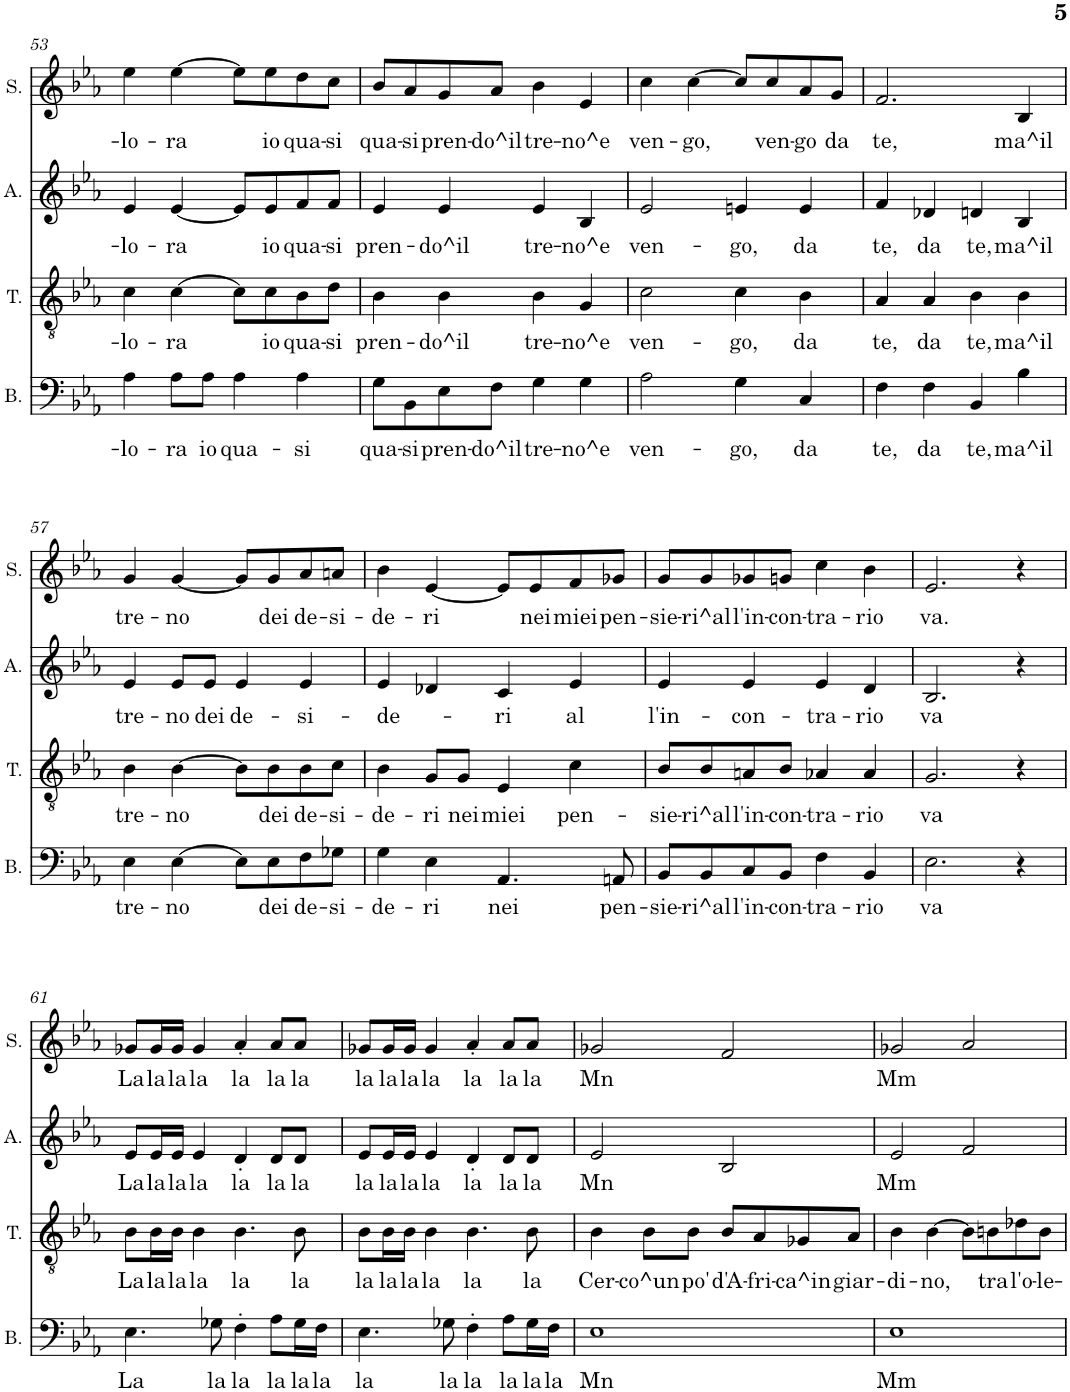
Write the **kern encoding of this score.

**kern	**text	**kern	**text	**kern	**text	**kern	**text
*part4	*part4	*part3	*part3	*part2	*part2	*part1	*part1
*staff4	*staff4	*staff3	*staff3	*staff2	*staff2	*staff1	*staff1
*I"Basso	*	*I"Tenore	*	*I"Contralto	*	*I"Soprano	*
*I'B.	*	*I'T.	*	*	*	*I'S.	*
!!LO:PB:g=z
*clefF4	*	*clefGv2	*	*clefG2	*	*clefG2	*
*k[b-e-a-]	*	*k[b-e-a-]	*	*k[b-e-a-]	*	*k[b-e-a-]	*
*M4/4	*	*M4/4	*	*M4/4	*	*M4/4	*
=53	=53	=53	=53	=53	=53	=53	=53
!	!LO:LY:b	!	!LO:LY:b	!	!LO:LY:b	!	!LO:LY:b
4A-\	-lo-	4c\	-lo-	4e-/	-lo-	4ee-\	-lo-
!	!LO:LY:b	!	!LO:LY:b	!	!LO:LY:b	!	!LO:LY:b
8A-\L	-ra	[4c\	-ra	[4e-/	-ra	[4ee-\	-ra
!	!LO:LY:b	!	!	!	!	!	!
8A-\J	io	.	.	.	.	.	.
!	!LO:LY:b	!	!	!	!	!	!
4A-\	qua-	8c\L]	.	8e-/L]	.	8ee-\L]	.
!	!	!	!LO:LY:b	!	!LO:LY:b	!	!LO:LY:b
.	.	8c\	io	8e-/	io	8ee-\	io
!	!LO:LY:b	!	!LO:LY:b	!	!LO:LY:b	!	!LO:LY:b
4A-\	-si	8B-\	qua-	8f/	qua-	8dd\	qua-
!	!	!	!LO:LY:b	!	!LO:LY:b	!	!LO:LY:b
.	.	8d\J	-si	8f/J	-si	8cc\J	-si
=54	=54	=54	=54	=54	=54	=54	=54
!	!LO:LY:b	!	!LO:LY:b	!	!LO:LY:b	!	!LO:LY:b
8G\L	qua-	4B-\	pren-	4e-/	pren-	8b-/L	qua-
!	!LO:LY:b	!	!	!	!	!	!LO:LY:b
8BB-\	-si	.	.	.	.	8a-/	-si
!	!LO:LY:b	!	!LO:LY:b	!	!LO:LY:b	!	!LO:LY:b
8E-\	pren-	4B-\	-do^il	4e-/	-do^il	8g/	pren-
!	!LO:LY:b	!	!	!	!	!	!LO:LY:b
8F\J	-do^il	.	.	.	.	8a-/J	-do^il
!	!LO:LY:b	!	!LO:LY:b	!	!LO:LY:b	!	!LO:LY:b
4G\	tre-	4B-\	tre-	4e-/	tre-	4b-\	tre-
!	!LO:LY:b	!	!LO:LY:b	!	!LO:LY:b	!	!LO:LY:b
4G\	-no^e	4G/	-no^e	4B-/	-no^e	4e-/	-no^e
=55	=55	=55	=55	=55	=55	=55	=55
!	!LO:LY:b	!	!LO:LY:b	!	!LO:LY:b	!	!LO:LY:b
2A-\	ven-	2c\	ven-	2e-/	ven-	4cc\	ven-
!	!	!	!	!	!	!	!LO:LY:b
.	.	.	.	.	.	[4cc\	-go,
!	!LO:LY:b	!	!LO:LY:b	!	!LO:LY:b	!	!
4G\	-go,	4c\	-go,	4en/	-go,	8cc/L]	.
!	!	!	!	!	!	!	!LO:LY:b
.	.	.	.	.	.	8cc/	ven-
!	!LO:LY:b	!	!LO:LY:b	!	!LO:LY:b	!	!LO:LY:b
4C/	da	4B-\	da	4e/	da	8a-/	-go
!	!	!	!	!	!	!	!LO:LY:b
.	.	.	.	.	.	8g/J	da
=56	=56	=56	=56	=56	=56	=56	=56
!	!LO:LY:b	!	!LO:LY:b	!	!LO:LY:b	!	!LO:LY:b
4F\	te,	4A-/	te,	4f/	te,	2.f/	te,
!	!LO:LY:b	!	!LO:LY:b	!	!LO:LY:b	!	!
4F\	da	4A-/	da	4d-X/	da	.	.
!	!LO:LY:b	!	!LO:LY:b	!	!LO:LY:b	!	!
4BB-/	te,	4B-\	te,	4dn/	te,	.	.
!	!LO:LY:b	!	!LO:LY:b	!	!LO:LY:b	!	!LO:LY:b
4B-\	ma^il	4B-\	ma^il	4B-/	ma^il	4B-/	ma^il
!!LO:LB:g=z
=57	=57	=57	=57	=57	=57	=57	=57
!	!LO:LY:b	!	!LO:LY:b	!	!LO:LY:b	!	!LO:LY:b
4E-\	tre-	4B-\	tre-	4e-/	tre-	4g/	tre-
!	!LO:LY:b	!	!LO:LY:b	!	!LO:LY:b	!	!LO:LY:b
[4E-\	-no	[4B-\	-no	8e-/L	-no	[4g/	-no
!	!	!	!	!	!LO:LY:b	!	!
.	.	.	.	8e-/J	dei	.	.
!	!	!	!	!	!LO:LY:b	!	!
8E-\L]	.	8B-\L]	.	4e-/	de-	8g/L]	.
!	!LO:LY:b	!	!LO:LY:b	!	!	!	!LO:LY:b
8E-\	dei	8B-\	dei	.	.	8g/	dei
!	!LO:LY:b	!	!LO:LY:b	!	!LO:LY:b	!	!LO:LY:b
8F\	de-	8B-\	de-	4e-/	-si-	8a-/	de-
!	!LO:LY:b	!	!LO:LY:b	!	!	!	!LO:LY:b
8G-X\J	-si-	8c\J	-si-	.	.	8an/J	-si-
=58	=58	=58	=58	=58	=58	=58	=58
!	!LO:LY:b	!	!LO:LY:b	!	!LO:LY:b	!	!LO:LY:b
4G\	-de-	4B-\	-de-	4e-/	-de-	4b-\	-de-
!	!LO:LY:b	!	!LO:LY:b	!	!	!	!LO:LY:b
4E-\	-ri	8G/L	-ri	4d-X/	.	[4e-/	-ri
!	!	!	!LO:LY:b	!	!	!	!
.	.	8G/J	nei	.	.	.	.
!	!LO:LY:b	!	!LO:LY:b	!	!LO:LY:b	!	!
4.AA-/	nei	4E-/	miei	4c/	-ri	8e-/L]	.
!	!	!	!	!	!	!	!LO:LY:b
.	.	.	.	.	.	8e-/	nei
!	!	!	!LO:LY:b	!	!LO:LY:b	!	!LO:LY:b
.	.	4c\	pen-	4e-/	al	8f/	miei
!	!LO:LY:b	!	!	!	!	!	!LO:LY:b
8AAn/	pen-	.	.	.	.	8g-X/J	pen-
=59	=59	=59	=59	=59	=59	=59	=59
!	!LO:LY:b	!	!LO:LY:b	!	!LO:LY:b	!	!LO:LY:b
8BB-/L	-sie-	8B-/L	-sie-	4e-/	l'in-	8g/L	-sie-
!	!LO:LY:b	!	!LO:LY:b	!	!	!	!LO:LY:b
8BB-/	-ri^al	8B-/	-ri^al	.	.	8g/	-ri^al
!	!LO:LY:b	!	!LO:LY:b	!	!LO:LY:b	!	!LO:LY:b
8C/	l'in-	8An/	l'in-	4e-/	-con-	8g-X/	l'in-
!	!LO:LY:b	!	!LO:LY:b	!	!	!	!LO:LY:b
8BB-/J	-con-	8B-/J	-con-	.	.	8gn/J	-con-
!	!LO:LY:b	!	!LO:LY:b	!	!LO:LY:b	!	!LO:LY:b
4F\	-tra-	4A-X/	-tra-	4e-/	-tra-	4cc\	-tra-
!	!LO:LY:b	!	!LO:LY:b	!	!LO:LY:b	!	!LO:LY:b
4BB-/	-rio	4A-/	-rio	4d/	-rio	4b-\	-rio
=60	=60	=60	=60	=60	=60	=60	=60
!	!LO:LY:b	!	!LO:LY:b	!	!LO:LY:b	!	!LO:LY:b
2.E-\	va	2.G/	va	2.B-/	va	2.e-/	va.
4r	.	4r	.	4r	.	4r	.
!!LO:LB:g=z
=61	=61	=61	=61	=61	=61	=61	=61
!	!LO:LY:b	!	!LO:LY:b	!	!LO:LY:b	!	!LO:LY:b
4.E-\	La	8B-\L	La	8e-/L	La	8g-X/L	La
!	!	!	!LO:LY:b	!	!LO:LY:b	!	!LO:LY:b
.	.	16B-\L	la	16e-/L	la	16g-/L	la
!	!	!	!LO:LY:b	!	!LO:LY:b	!	!LO:LY:b
.	.	16B-\JJ	la	16e-/JJ	la	16g-/JJ	la
!	!	!	!LO:LY:b	!	!LO:LY:b	!	!LO:LY:b
.	.	4B-\	la	4e-/	la	4g-/	la
!	!LO:LY:b	!	!	!	!	!	!
8G-X\	la	.	.	.	.	.	.
!	!LO:LY:b	!	!LO:LY:b	!	!LO:LY:b	!	!LO:LY:b
4F'\	la	4.B-\	la	4d'/	la	4a-'/	la
!	!LO:LY:b	!	!	!	!LO:LY:b	!	!LO:LY:b
8A-\L	la	.	.	8d/L	la	8a-/L	la
!	!LO:LY:b	!	!LO:LY:b	!	!LO:LY:b	!	!LO:LY:b
16G-\L	la	8B-\	la	8d/J	la	8a-/J	la
!	!LO:LY:b	!	!	!	!	!	!
16F\JJ	la	.	.	.	.	.	.
=62	=62	=62	=62	=62	=62	=62	=62
!	!LO:LY:b	!	!LO:LY:b	!	!LO:LY:b	!	!LO:LY:b
4.E-\	la	8B-\L	la	8e-/L	la	8g-X/L	la
!	!	!	!LO:LY:b	!	!LO:LY:b	!	!LO:LY:b
.	.	16B-\L	la	16e-/L	la	16g-/L	la
!	!	!	!LO:LY:b	!	!LO:LY:b	!	!LO:LY:b
.	.	16B-\JJ	la	16e-/JJ	la	16g-/JJ	la
!	!	!	!LO:LY:b	!	!LO:LY:b	!	!LO:LY:b
.	.	4B-\	la	4e-/	la	4g-/	la
!	!LO:LY:b	!	!	!	!	!	!
8G-X\	la	.	.	.	.	.	.
!	!LO:LY:b	!	!LO:LY:b	!	!LO:LY:b	!	!LO:LY:b
4F'\	la	4.B-\	la	4d'/	la	4a-'/	la
!	!LO:LY:b	!	!	!	!LO:LY:b	!	!LO:LY:b
8A-\L	la	.	.	8d/L	la	8a-/L	la
!	!LO:LY:b	!	!LO:LY:b	!	!LO:LY:b	!	!LO:LY:b
16G-\L	la	8B-\	la	8d/J	la	8a-/J	la
!	!LO:LY:b	!	!	!	!	!	!
16F\JJ	la	.	.	.	.	.	.
=63	=63	=63	=63	=63	=63	=63	=63
!	!LO:LY:b	!	!LO:LY:b	!	!LO:LY:b	!	!LO:LY:b
1E-	Mn	4B-\	Cer-	2e-/	Mn	2g-X/	Mn
!	!	!	!LO:LY:b	!	!	!	!
.	.	8B-\L	-co^un	.	.	.	.
!	!	!	!LO:LY:b	!	!	!	!
.	.	8B-\J	po'	.	.	.	.
!	!	!	!LO:LY:b	!	!	!	!
.	.	8B-/L	d'A-	2B-/	.	2f/	.
!	!	!	!LO:LY:b	!	!	!	!
.	.	8A-/	-fri-	.	.	.	.
!	!	!	!LO:LY:b	!	!	!	!
.	.	8G-X/	-ca^in	.	.	.	.
!	!	!	!LO:LY:b	!	!	!	!
.	.	8A-/J	giar-	.	.	.	.
=64	=64	=64	=64	=64	=64	=64	=64
!	!LO:LY:b	!	!LO:LY:b	!	!LO:LY:b	!	!LO:LY:b
1E-	Mm	4B-\	-di-	2e-/	Mm	2g-X/	Mm
!	!	!	!LO:LY:b	!	!	!	!
.	.	[4B-\	-no,	.	.	.	.
.	.	8B-\L]	.	2f/	.	2a-/	.
!	!	!	!LO:LY:b	!	!	!	!
.	.	8Bn\	tra	.	.	.	.
!	!	!	!LO:LY:b	!	!	!	!
.	.	8d-X\	l'o-	.	.	.	.
!	!	!	!LO:LY:b	!	!	!	!
.	.	8B\J	-le-	.	.	.	.
=	=	=	=	=	=	=	=
*-	*-	*-	*-	*-	*-	*-	*-
